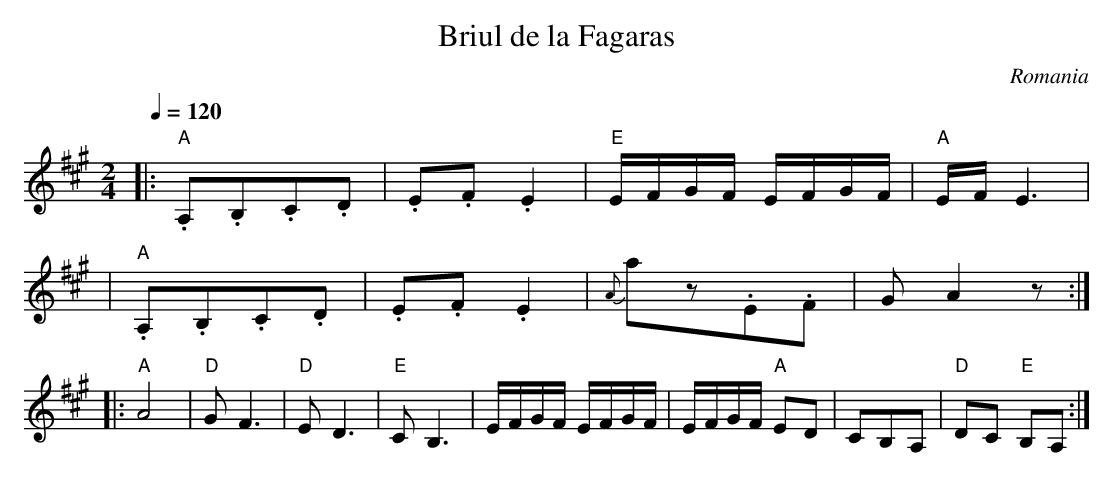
X:1
T:Briul de la Fagaras
O:Romania
L:1/8
M:2/4
K:A
Q:1/4=120
|:"A".A,.B,.C.D|.E.F.E2|"E"E/F/G/F/ E/F/G/F/|"A"E/F/E3|
|"A".A,.B,.C.D|.E.F.E2|{A}az.E.F|GA2z:|
|:"A"A4|"D"GF3|"D"ED3|"E"CB,3|\
E/F/G/F/ E/F/G/F/|E/F/G/F/ "A"ED|CB,A,|"D"DC "E"B,A,:|
